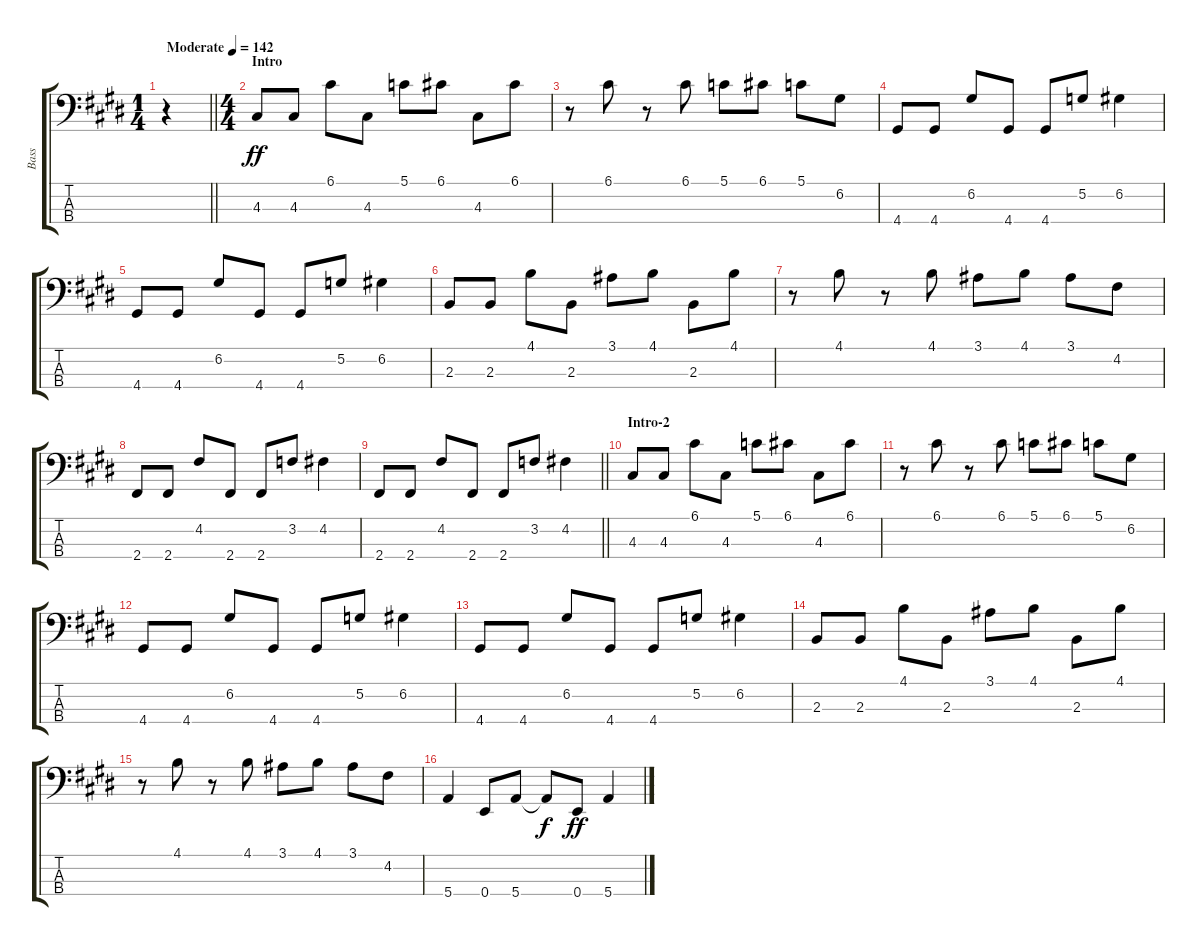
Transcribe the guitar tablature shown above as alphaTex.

\track ("Bass" "Bass") {instrument electricbasspick}
\staff {score tabs}
\tuning (G2 D2 A1 E1) {hide}
\ts (1 4)
\tempo (142 "Moderate")
\clef f4
\barLineRight lightlight
\ks e
r.4{dy ff instrument electricbasspick} |
\ts (4 4)
\section ("" "Intro")
4.3.8 4.3.8 6.1.8 4.3.8 5.1.8 6.1.8 4.3.8 6.1.8 |
r.8 6.1.8 r.8 6.1.8 5.1.8 6.1.8 5.1.8 6.2.8 |
4.4.8 4.4.8 6.2.8 4.4.8 4.4.8 5.2.8 6.2.4 |
4.4.8 4.4.8 6.2.8 4.4.8 4.4.8 5.2.8 6.2.4 |
2.3.8 2.3.8 4.1.8 2.3.8 3.1.8 4.1.8 2.3.8 4.1.8 |
r.8 4.1.8 r.8 4.1.8 3.1.8 4.1.8 3.1.8 4.2.8 |
2.4.8 2.4.8 4.2.8 2.4.8 2.4.8 3.2.8 4.2.4 |
\barLineRight lightlight
2.4.8 2.4.8 4.2.8 2.4.8 2.4.8 3.2.8 4.2.4 |
\section ("" "Intro-2")
4.3.8 4.3.8 6.1.8 4.3.8 5.1.8 6.1.8 4.3.8 6.1.8 |
r.8 6.1.8 r.8 6.1.8 5.1.8 6.1.8 5.1.8 6.2.8 |
4.4.8 4.4.8 6.2.8 4.4.8 4.4.8 5.2.8 6.2.4 |
4.4.8 4.4.8 6.2.8 4.4.8 4.4.8 5.2.8 6.2.4 |
2.3.8 2.3.8 4.1.8 2.3.8 3.1.8 4.1.8 2.3.8 4.1.8 |
r.8 4.1.8 r.8 4.1.8 3.1.8 4.1.8 3.1.8 4.2.8 |
5.4.4 0.4.8 5.4.8 5.4{t}.8{dy f} 0.4.8{dy ff} 5.4.4
